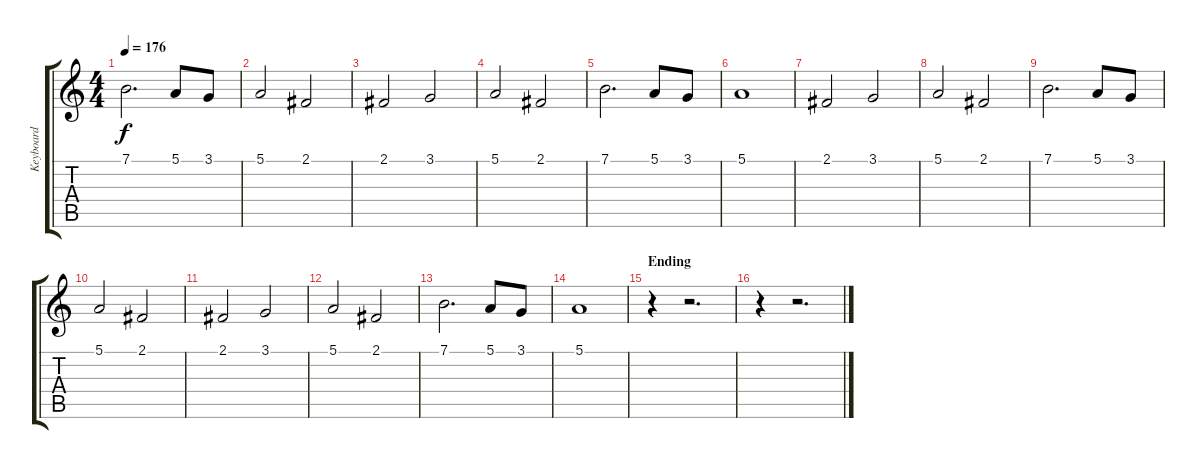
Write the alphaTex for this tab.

\track ("Keyboard" "Keyboard") {instrument ocarina}
\staff {score tabs}
\tuning (E4 B3 G3 D3 A2 E2) {hide}
\ts (4 4)
\tempo 176
\clef g2
\ks c
7.1.2{d dy f} 5.1.8 3.1.8 |
5.1.2 2.1.2 |
2.1.2 3.1.2 |
5.1.2 2.1.2 |
7.1.2{d} 5.1.8 3.1.8 |
5.1.1 |
2.1.2 3.1.2 |
5.1.2 2.1.2 |
7.1.2{d} 5.1.8 3.1.8 |
5.1.2 2.1.2 |
2.1.2 3.1.2 |
5.1.2 2.1.2 |
7.1.2{d} 5.1.8 3.1.8 |
5.1.1 |
\section ("" "Ending")
r.4 r.2{d} |
r.4 r.2{d}
